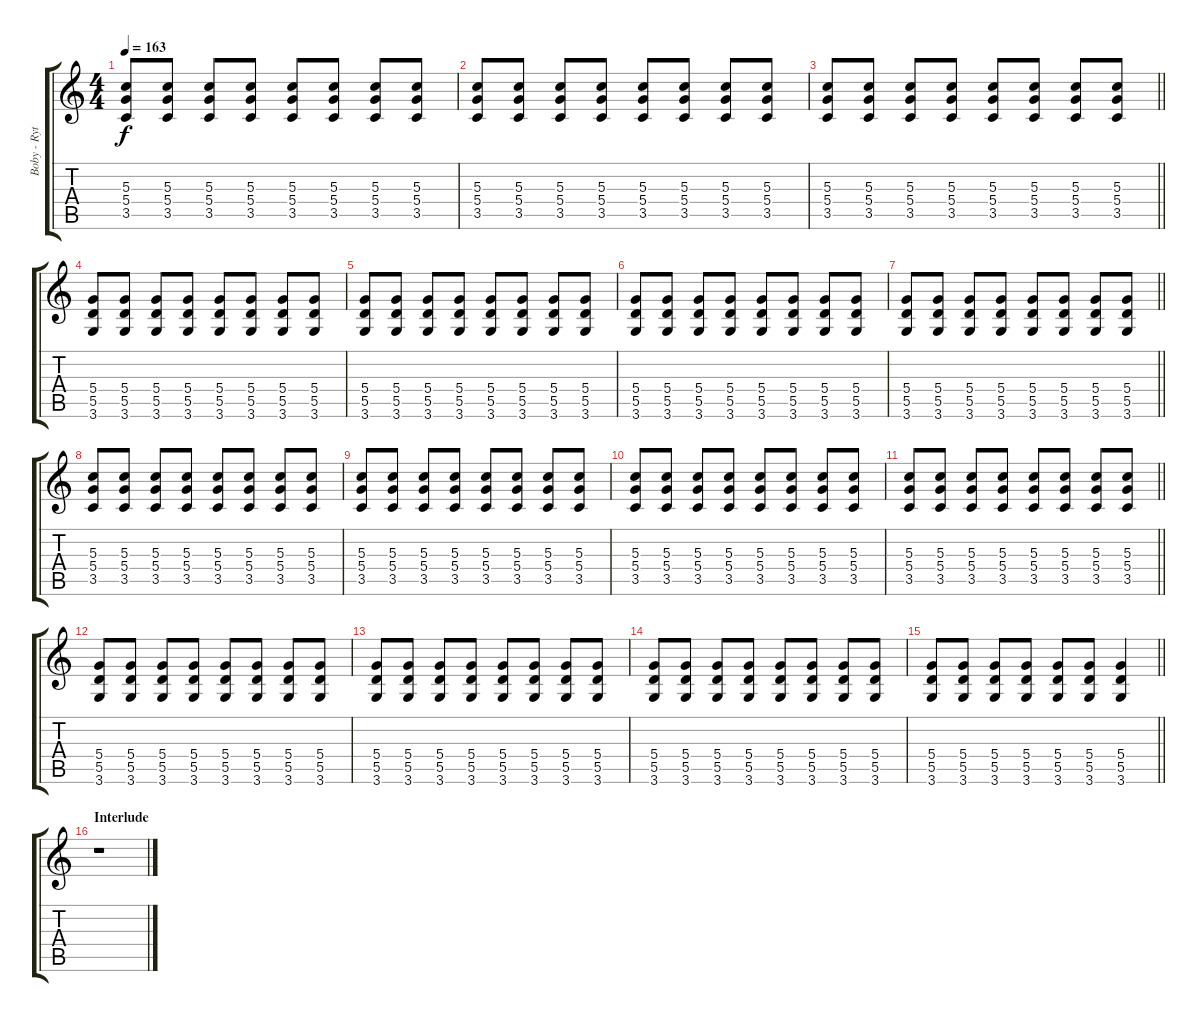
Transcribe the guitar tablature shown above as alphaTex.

\track ("Boby - Rythm Guitar" "Boby - Ryt") {instrument overdrivenguitar}
\staff {score tabs}
\tuning (E4 B3 G3 D3 A2 E2) {hide}
\ts (4 4)
\tempo 163
\clef g2
\ks c
(5.3 5.4 3.5).8{dy f} (5.3 5.4 3.5).8 (5.3 5.4 3.5).8 (5.3 5.4 3.5).8 (5.3 5.4 3.5).8 (5.3 5.4 3.5).8 (5.3 5.4 3.5).8 (5.3 5.4 3.5).8 |
(5.3 5.4 3.5).8 (5.3 5.4 3.5).8 (5.3 5.4 3.5).8 (5.3 5.4 3.5).8 (5.3 5.4 3.5).8 (5.3 5.4 3.5).8 (5.3 5.4 3.5).8 (5.3 5.4 3.5).8 |
\barLineRight lightlight
(5.3 5.4 3.5).8 (5.3 5.4 3.5).8 (5.3 5.4 3.5).8 (5.3 5.4 3.5).8 (5.3 5.4 3.5).8 (5.3 5.4 3.5).8 (5.3 5.4 3.5).8 (5.3 5.4 3.5).8 |
(5.4 5.5 3.6).8 (5.4 5.5 3.6).8 (5.4 5.5 3.6).8 (5.4 5.5 3.6).8 (5.4 5.5 3.6).8 (5.4 5.5 3.6).8 (5.4 5.5 3.6).8 (5.4 5.5 3.6).8 |
(5.4 5.5 3.6).8 (5.4 5.5 3.6).8 (5.4 5.5 3.6).8 (5.4 5.5 3.6).8 (5.4 5.5 3.6).8 (5.4 5.5 3.6).8 (5.4 5.5 3.6).8 (5.4 5.5 3.6).8 |
(5.4 5.5 3.6).8 (5.4 5.5 3.6).8 (5.4 5.5 3.6).8 (5.4 5.5 3.6).8 (5.4 5.5 3.6).8 (5.4 5.5 3.6).8 (5.4 5.5 3.6).8 (5.4 5.5 3.6).8 |
\barLineRight lightlight
(5.4 5.5 3.6).8 (5.4 5.5 3.6).8 (5.4 5.5 3.6).8 (5.4 5.5 3.6).8 (5.4 5.5 3.6).8 (5.4 5.5 3.6).8 (5.4 5.5 3.6).8 (5.4 5.5 3.6).8 |
(5.3 5.4 3.5).8 (5.3 5.4 3.5).8 (5.3 5.4 3.5).8 (5.3 5.4 3.5).8 (5.3 5.4 3.5).8 (5.3 5.4 3.5).8 (5.3 5.4 3.5).8 (5.3 5.4 3.5).8 |
(5.3 5.4 3.5).8 (5.3 5.4 3.5).8 (5.3 5.4 3.5).8 (5.3 5.4 3.5).8 (5.3 5.4 3.5).8 (5.3 5.4 3.5).8 (5.3 5.4 3.5).8 (5.3 5.4 3.5).8 |
(5.3 5.4 3.5).8 (5.3 5.4 3.5).8 (5.3 5.4 3.5).8 (5.3 5.4 3.5).8 (5.3 5.4 3.5).8 (5.3 5.4 3.5).8 (5.3 5.4 3.5).8 (5.3 5.4 3.5).8 |
\barLineRight lightlight
(5.3 5.4 3.5).8 (5.3 5.4 3.5).8 (5.3 5.4 3.5).8 (5.3 5.4 3.5).8 (5.3 5.4 3.5).8 (5.3 5.4 3.5).8 (5.3 5.4 3.5).8 (5.3 5.4 3.5).8 |
(5.4 5.5 3.6).8 (5.4 5.5 3.6).8 (5.4 5.5 3.6).8 (5.4 5.5 3.6).8 (5.4 5.5 3.6).8 (5.4 5.5 3.6).8 (5.4 5.5 3.6).8 (5.4 5.5 3.6).8 |
(5.4 5.5 3.6).8 (5.4 5.5 3.6).8 (5.4 5.5 3.6).8 (5.4 5.5 3.6).8 (5.4 5.5 3.6).8 (5.4 5.5 3.6).8 (5.4 5.5 3.6).8 (5.4 5.5 3.6).8 |
(5.4 5.5 3.6).8 (5.4 5.5 3.6).8 (5.4 5.5 3.6).8 (5.4 5.5 3.6).8 (5.4 5.5 3.6).8 (5.4 5.5 3.6).8 (5.4 5.5 3.6).8 (5.4 5.5 3.6).8 |
\barLineRight lightlight
(5.4 5.5 3.6).8 (5.4 5.5 3.6).8 (5.4 5.5 3.6).8 (5.4 5.5 3.6).8 (5.4 5.5 3.6).8 (5.4 5.5 3.6).8 (5.4 5.5 3.6).4 |
\section ("" "Interlude")
r.1
